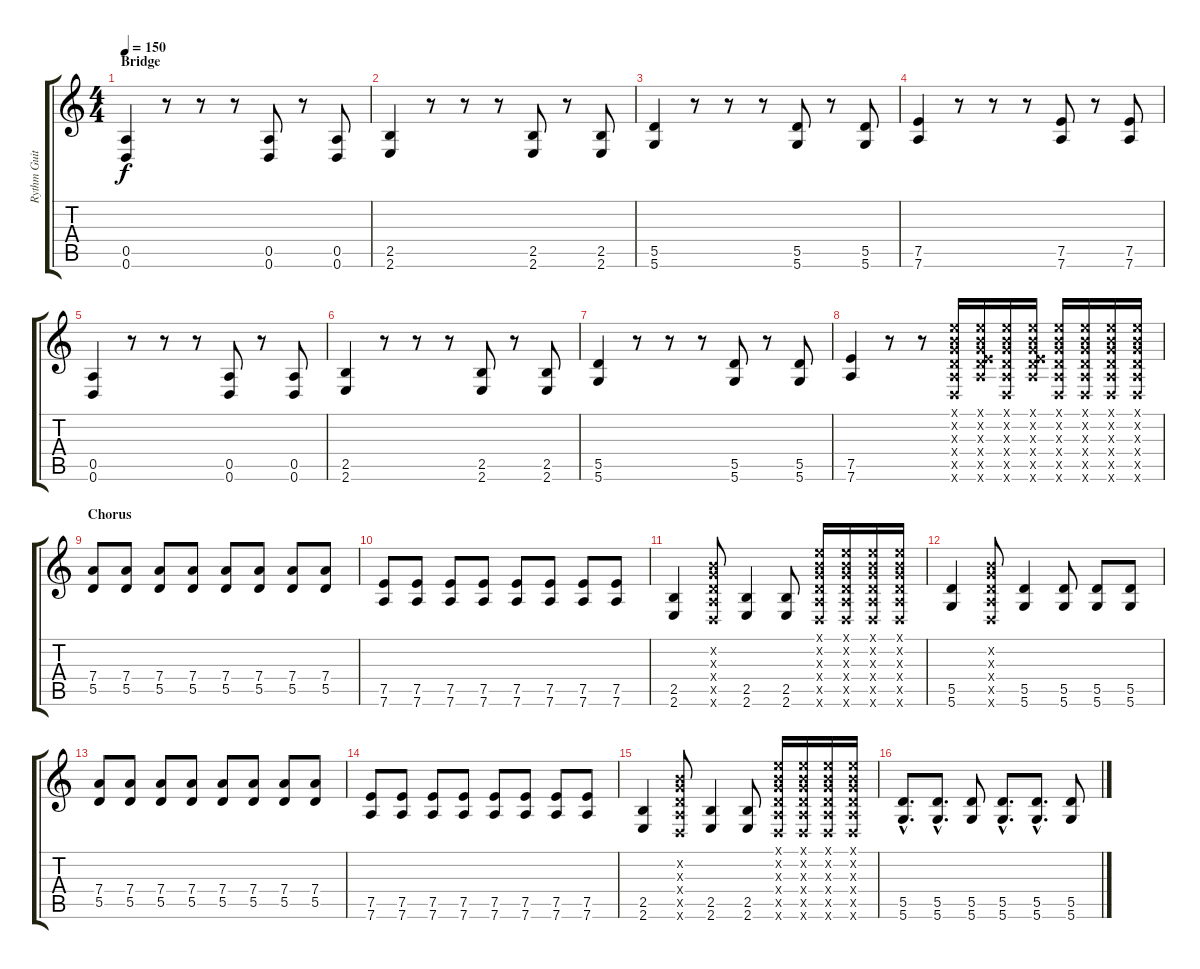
\track ("Rythm Guitar" "Rythm Guit") {instrument overdrivenguitar}
\staff {score tabs}
\tuning (E4 B3 G3 D3 A2 D2) {hide}
\ts (4 4)
\section ("" "Bridge")
\tempo 150
\clef g2
\ks c
(0.5 0.6).4{dy f} r.8 r.8 r.8 (0.5 0.6).8 r.8 (0.5 0.6).8 |
(2.5 2.6).4 r.8 r.8 r.8 (2.5 2.6).8 r.8 (2.5 2.6).8 |
(5.5 5.6).4 r.8 r.8 r.8 (5.5 5.6).8 r.8 (5.5 5.6).8 |
(7.5 7.6).4 r.8 r.8 r.8 (7.5 7.6).8 r.8 (7.5 7.6).8 |
(0.5 0.6).4 r.8 r.8 r.8 (0.5 0.6).8 r.8 (0.5 0.6).8 |
(2.5 2.6).4 r.8 r.8 r.8 (2.5 2.6).8 r.8 (2.5 2.6).8 |
(5.5 5.6).4 r.8 r.8 r.8 (5.5 5.6).8 r.8 (5.5 5.6).8 |
(7.5 7.6).4 r.8 r.8 (0.1{x} 0.2{x} 0.3{x} 0.4{x} 0.5{x} 0.6{x}).16 (0.1{x} 0.2{x} 0.3{x} 0.4{x} 7.5{x} 7.6{x}).16 (0.1{x} 0.2{x} 0.3{x} 0.4{x} 0.5{x} 0.6{x}).16 (0.1{x} 0.2{x} 0.3{x} 0.4{x} 7.5{x} 7.6{x}).16 (0.1{x} 0.2{x} 0.3{x} 0.4{x} 0.5{x} 0.6{x}).16 (0.1{x} 0.2{x} 0.3{x} 0.4{x} 0.5{x} 0.6{x}).16 (0.1{x} 0.2{x} 0.3{x} 0.4{x} 0.5{x} 0.6{x}).16 (0.1{x} 0.2{x} 0.3{x} 0.4{x} 0.5{x} 0.6{x}).16 |
\section ("" "Chorus")
(7.4 5.5).8 (7.4 5.5).8 (7.4 5.5).8 (7.4 5.5).8 (7.4 5.5).8 (7.4 5.5).8 (7.4 5.5).8 (7.4 5.5).8 |
(7.5 7.6).8 (7.5 7.6).8 (7.5 7.6).8 (7.5 7.6).8 (7.5 7.6).8 (7.5 7.6).8 (7.5 7.6).8 (7.5 7.6).8 |
(2.5 2.6).4 (0.2{x} 0.3{x} 0.4{x} 0.5{x} 0.6{x}).8 (2.5 2.6).4 (2.5 2.6).8 (0.1{x} 0.2{x} 0.3{x} 0.4{x} 0.5{x} 0.6{x}).16 (0.1{x} 0.2{x} 0.3{x} 0.4{x} 0.5{x} 0.6{x}).16 (0.1{x} 0.2{x} 0.3{x} 0.4{x} 0.5{x} 0.6{x}).16 (0.1{x} 0.2{x} 0.3{x} 0.4{x} 0.5{x} 0.6{x}).16 |
(5.5 5.6).4 (0.2{x} 0.3{x} 0.4{x} 0.5{x} 0.6{x}).8 (5.5 5.6).4 (5.5 5.6).8 (5.5 5.6).8 (5.5 5.6).8 |
(7.4 5.5).8 (7.4 5.5).8 (7.4 5.5).8 (7.4 5.5).8 (7.4 5.5).8 (7.4 5.5).8 (7.4 5.5).8 (7.4 5.5).8 |
(7.5 7.6).8 (7.5 7.6).8 (7.5 7.6).8 (7.5 7.6).8 (7.5 7.6).8 (7.5 7.6).8 (7.5 7.6).8 (7.5 7.6).8 |
(2.5 2.6).4 (0.2{x} 0.3{x} 0.4{x} 0.5{x} 0.6{x}).8 (2.5 2.6).4 (2.5 2.6).8 (0.1{x} 0.2{x} 0.3{x} 0.4{x} 0.5{x} 0.6{x}).16 (0.1{x} 0.2{x} 0.3{x} 0.4{x} 0.5{x} 0.6{x}).16 (0.1{x} 0.2{x} 0.3{x} 0.4{x} 0.5{x} 0.6{x}).16 (0.1{x} 0.2{x} 0.3{x} 0.4{x} 0.5{x} 0.6{x}).16 |
(5.5{hac} 5.6{hac}).8{d} (5.5{hac} 5.6{hac}).8{d} (5.5 5.6).8 (5.5{hac} 5.6{hac}).8{d} (5.5{hac} 5.6{hac}).8{d} (5.5 5.6).8
